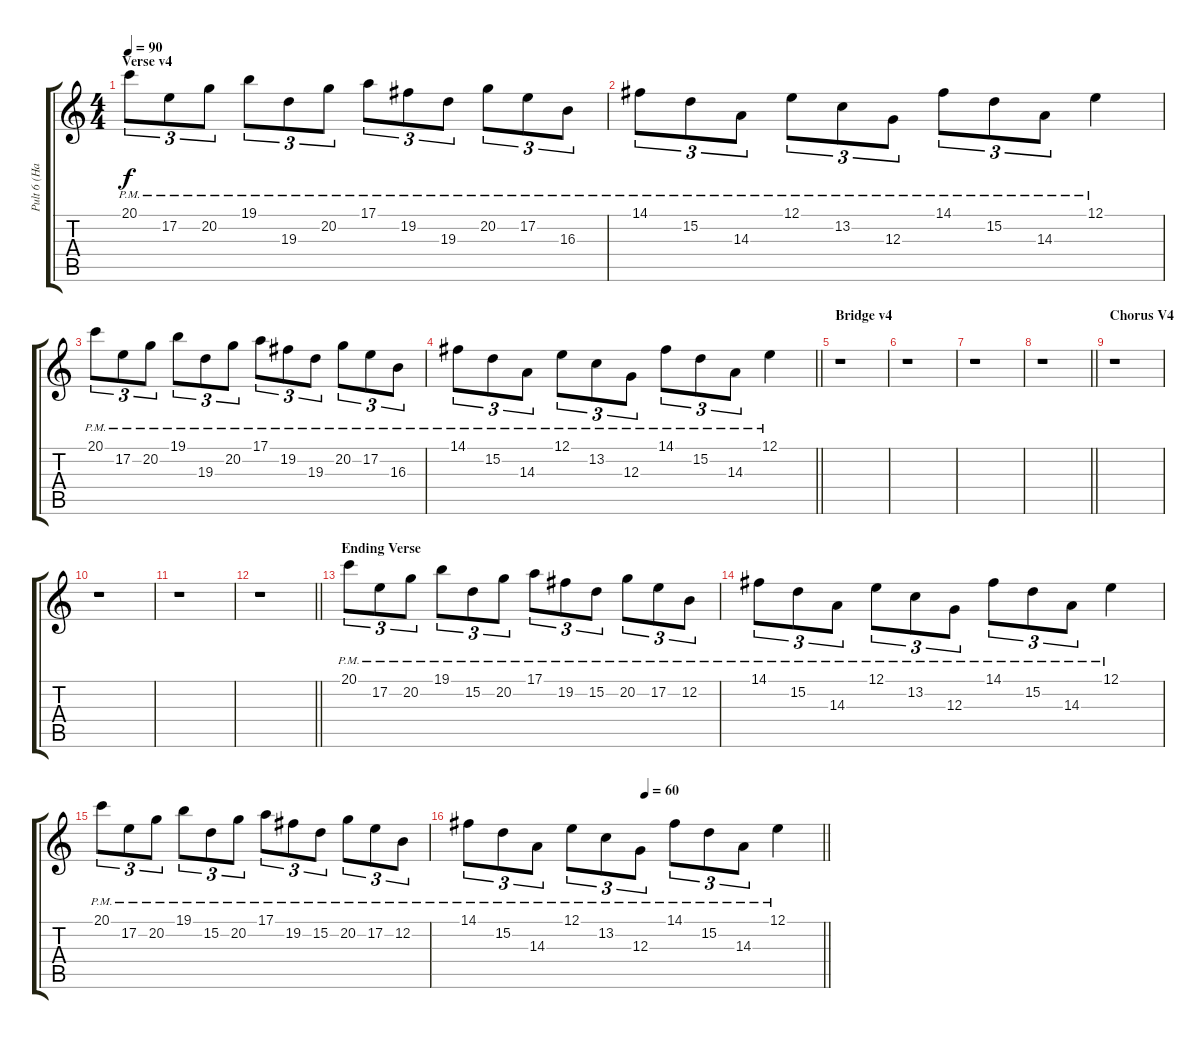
\track ("Pult 6 (Harp)" "Pult 6 (Ha") {instrument orchestralharp}
\staff {score tabs}
\tuning (E4 B3 G3 D3 A2 E2) {hide}
\ts (4 4)
\section ("" "Verse v4")
\tempo 90
\clef g2
\ks c
20.1{pm}.8{tu (3 2) dy f} 17.2{pm}.8{tu (3 2)} 20.2{pm}.8{tu (3 2)} 19.1{pm}.8{tu (3 2)} 19.3{pm}.8{tu (3 2)} 20.2{pm}.8{tu (3 2)} 17.1{pm}.8{tu (3 2)} 19.2{pm}.8{tu (3 2)} 19.3{pm}.8{tu (3 2)} 20.2{pm}.8{tu (3 2)} 17.2{pm}.8{tu (3 2)} 16.3{pm}.8{tu (3 2)} |
14.1{pm}.8{tu (3 2)} 15.2{pm}.8{tu (3 2)} 14.3{pm}.8{tu (3 2)} 12.1{pm}.8{tu (3 2)} 13.2{pm}.8{tu (3 2)} 12.3{pm}.8{tu (3 2)} 14.1{pm}.8{tu (3 2)} 15.2{pm}.8{tu (3 2)} 14.3{pm}.8{tu (3 2)} 12.1{pm}.4 |
20.1{pm}.8{tu (3 2)} 17.2{pm}.8{tu (3 2)} 20.2{pm}.8{tu (3 2)} 19.1{pm}.8{tu (3 2)} 19.3{pm}.8{tu (3 2)} 20.2{pm}.8{tu (3 2)} 17.1{pm}.8{tu (3 2)} 19.2{pm}.8{tu (3 2)} 19.3{pm}.8{tu (3 2)} 20.2{pm}.8{tu (3 2)} 17.2{pm}.8{tu (3 2)} 16.3{pm}.8{tu (3 2)} |
\barLineRight lightlight
14.1{pm}.8{tu (3 2)} 15.2{pm}.8{tu (3 2)} 14.3{pm}.8{tu (3 2)} 12.1{pm}.8{tu (3 2)} 13.2{pm}.8{tu (3 2)} 12.3{pm}.8{tu (3 2)} 14.1{pm}.8{tu (3 2)} 15.2{pm}.8{tu (3 2)} 14.3{pm}.8{tu (3 2)} 12.1{pm}.4 |
\section ("" "Bridge v4")
r.1 |
r.1 |
r.1 |
\barLineRight lightlight
r.1 |
\section ("" "Chorus V4")
r.1 |
r.1 |
r.1 |
\barLineRight lightlight
r.1 |
\section ("" "Ending Verse")
20.1{pm}.8{tu (3 2)} 17.2{pm}.8{tu (3 2)} 20.2{pm}.8{tu (3 2)} 19.1{pm}.8{tu (3 2)} 15.2{pm}.8{tu (3 2)} 20.2{pm}.8{tu (3 2)} 17.1{pm}.8{tu (3 2)} 19.2{pm}.8{tu (3 2)} 15.2{pm}.8{tu (3 2)} 20.2{pm}.8{tu (3 2)} 17.2{pm}.8{tu (3 2)} 12.2{pm}.8{tu (3 2)} |
14.1{pm}.8{tu (3 2)} 15.2{pm}.8{tu (3 2)} 14.3{pm}.8{tu (3 2)} 12.1{pm}.8{tu (3 2)} 13.2{pm}.8{tu (3 2)} 12.3{pm}.8{tu (3 2)} 14.1{pm}.8{tu (3 2)} 15.2{pm}.8{tu (3 2)} 14.3{pm}.8{tu (3 2)} 12.1{pm}.4 |
20.1{pm}.8{tu (3 2)} 17.2{pm}.8{tu (3 2)} 20.2{pm}.8{tu (3 2)} 19.1{pm}.8{tu (3 2)} 15.2{pm}.8{tu (3 2)} 20.2{pm}.8{tu (3 2)} 17.1{pm}.8{tu (3 2)} 19.2{pm}.8{tu (3 2)} 15.2{pm}.8{tu (3 2)} 20.2{pm}.8{tu (3 2)} 17.2{pm}.8{tu (3 2)} 12.2{pm}.8{tu (3 2)} |
\tempo (60 0.5)
\barLineRight lightlight
14.1{pm}.8{tu (3 2)} 15.2{pm}.8{tu (3 2)} 14.3{pm}.8{tu (3 2)} 12.1{pm}.8{tu (3 2)} 13.2{pm}.8{tu (3 2)} 12.3{pm}.8{tu (3 2)} 14.1{pm}.8{tu (3 2)} 15.2{pm}.8{tu (3 2)} 14.3{pm}.8{tu (3 2)} 12.1{pm}.4
